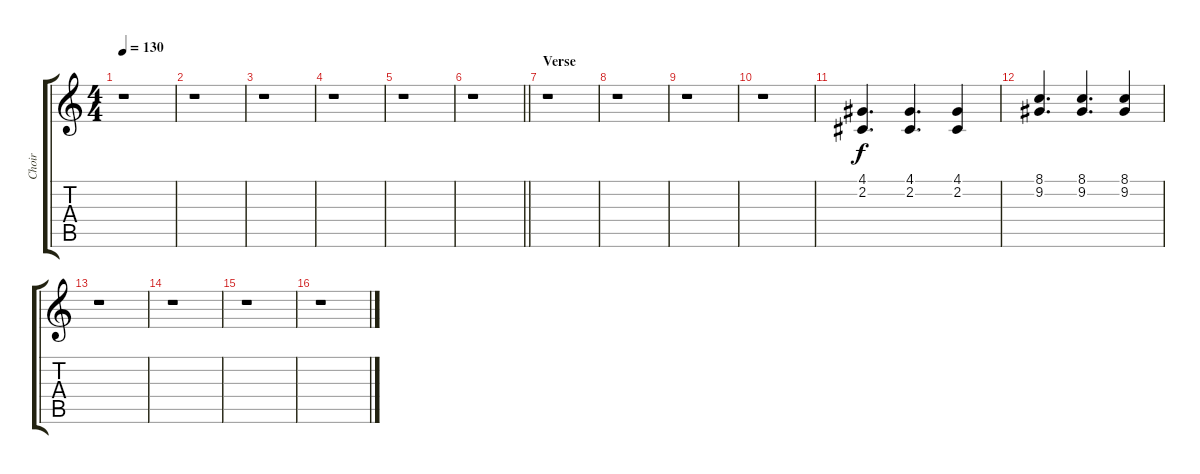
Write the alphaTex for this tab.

\track ("Choir " "Choir ") {instrument choiraahs}
\staff {score tabs}
\tuning (E4 B3 G3 D3 A2 E2) {hide}
\ts (4 4)
\tempo 130
\clef g2
\ks c
r.1{dy f} |
r.1 |
r.1 |
r.1 |
r.1 |
\barLineRight lightlight
r.1 |
\section ("" "Verse ")
r.1 |
r.1 |
r.1 |
r.1 |
(4.1 2.2).4{d} (4.1 2.2).4{d} (4.1 2.2).4 |
(8.1 9.2).4{d} (8.1 9.2).4{d} (8.1 9.2).4 |
r.1 |
r.1 |
r.1 |
r.1
